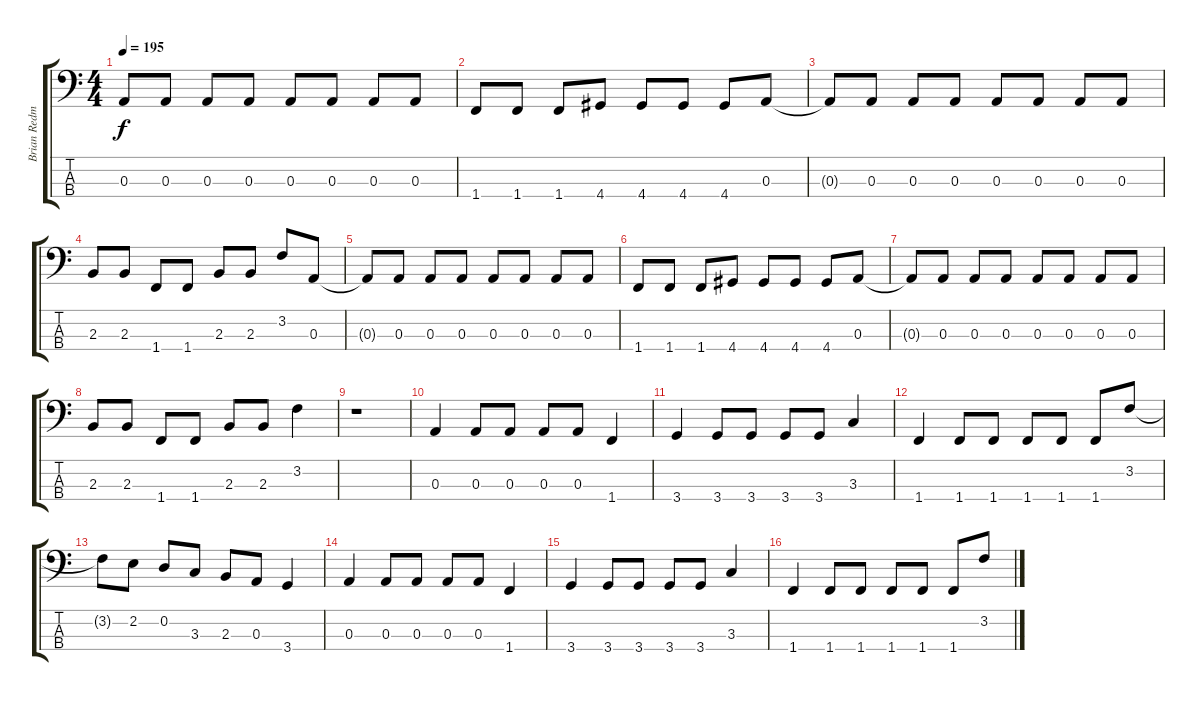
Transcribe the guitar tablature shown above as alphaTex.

\track ("Brian Redman" "Brian Redm") {instrument electricbassfinger}
\staff {score tabs}
\tuning (G2 D2 A1 E1) {hide}
\ts (4 4)
\tempo 195
\clef f4
\ks c
0.3.8{dy f} 0.3.8 0.3.8 0.3.8 0.3.8 0.3.8 0.3.8 0.3.8 |
1.4.8 1.4.8 1.4.8 4.4.8 4.4.8 4.4.8 4.4.8 0.3.8 |
0.3{t}.8 0.3.8 0.3.8 0.3.8 0.3.8 0.3.8 0.3.8 0.3.8 |
2.3.8 2.3.8 1.4.8 1.4.8 2.3.8 2.3.8 3.2.8 0.3.8 |
0.3{t}.8 0.3.8 0.3.8 0.3.8 0.3.8 0.3.8 0.3.8 0.3.8 |
1.4.8 1.4.8 1.4.8 4.4.8 4.4.8 4.4.8 4.4.8 0.3.8 |
0.3{t}.8 0.3.8 0.3.8 0.3.8 0.3.8 0.3.8 0.3.8 0.3.8 |
2.3.8 2.3.8 1.4.8 1.4.8 2.3.8 2.3.8 3.2.4 |
r.1 |
0.3.4 0.3.8 0.3.8 0.3.8 0.3.8 1.4.4 |
3.4.4 3.4.8 3.4.8 3.4.8 3.4.8 3.3.4 |
1.4.4 1.4.8 1.4.8 1.4.8 1.4.8 1.4.8 3.2.8 |
3.2{t}.8 2.2.8 0.2.8 3.3.8 2.3.8 0.3.8 3.4.4 |
0.3.4 0.3.8 0.3.8 0.3.8 0.3.8 1.4.4 |
3.4.4 3.4.8 3.4.8 3.4.8 3.4.8 3.3.4 |
1.4.4 1.4.8 1.4.8 1.4.8 1.4.8 1.4.8 3.2.8
